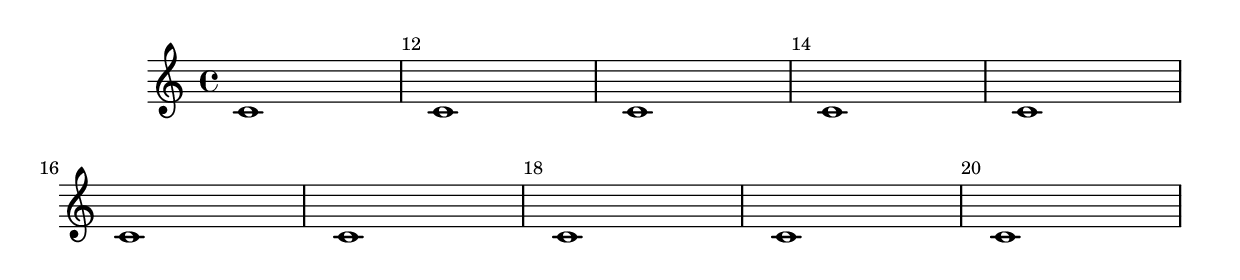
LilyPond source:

%% DO NOT EDIT this file manually; it is automatically
%% generated from LSR http://lsr.di.unimi.it
%% Make any changes in LSR itself, or in Documentation/snippets/new/ ,
%% and then run scripts/auxiliar/makelsr.py
%%
%% This file is in the public domain.
\version "2.18.0"

\header {
  lsrtags = "rhythms"

  texidoc = "
Bar numbers can be printed at regular intervals by setting the property
@code{barNumberVisibility}. Here the bar numbers are printed every two
measures except at the end of the line.

"
  doctitle = "Printing bar numbers at regular intervals"
} % begin verbatim

\relative c' {
  \override Score.BarNumber.break-visibility = #end-of-line-invisible
  \set Score.currentBarNumber = #11
  % Permit first bar number to be printed
  \bar ""
  % Print a bar number every second measure
  \set Score.barNumberVisibility = #(every-nth-bar-number-visible 2)
  c1 | c | c | c | c
  \break
  c1 | c | c | c | c
}
